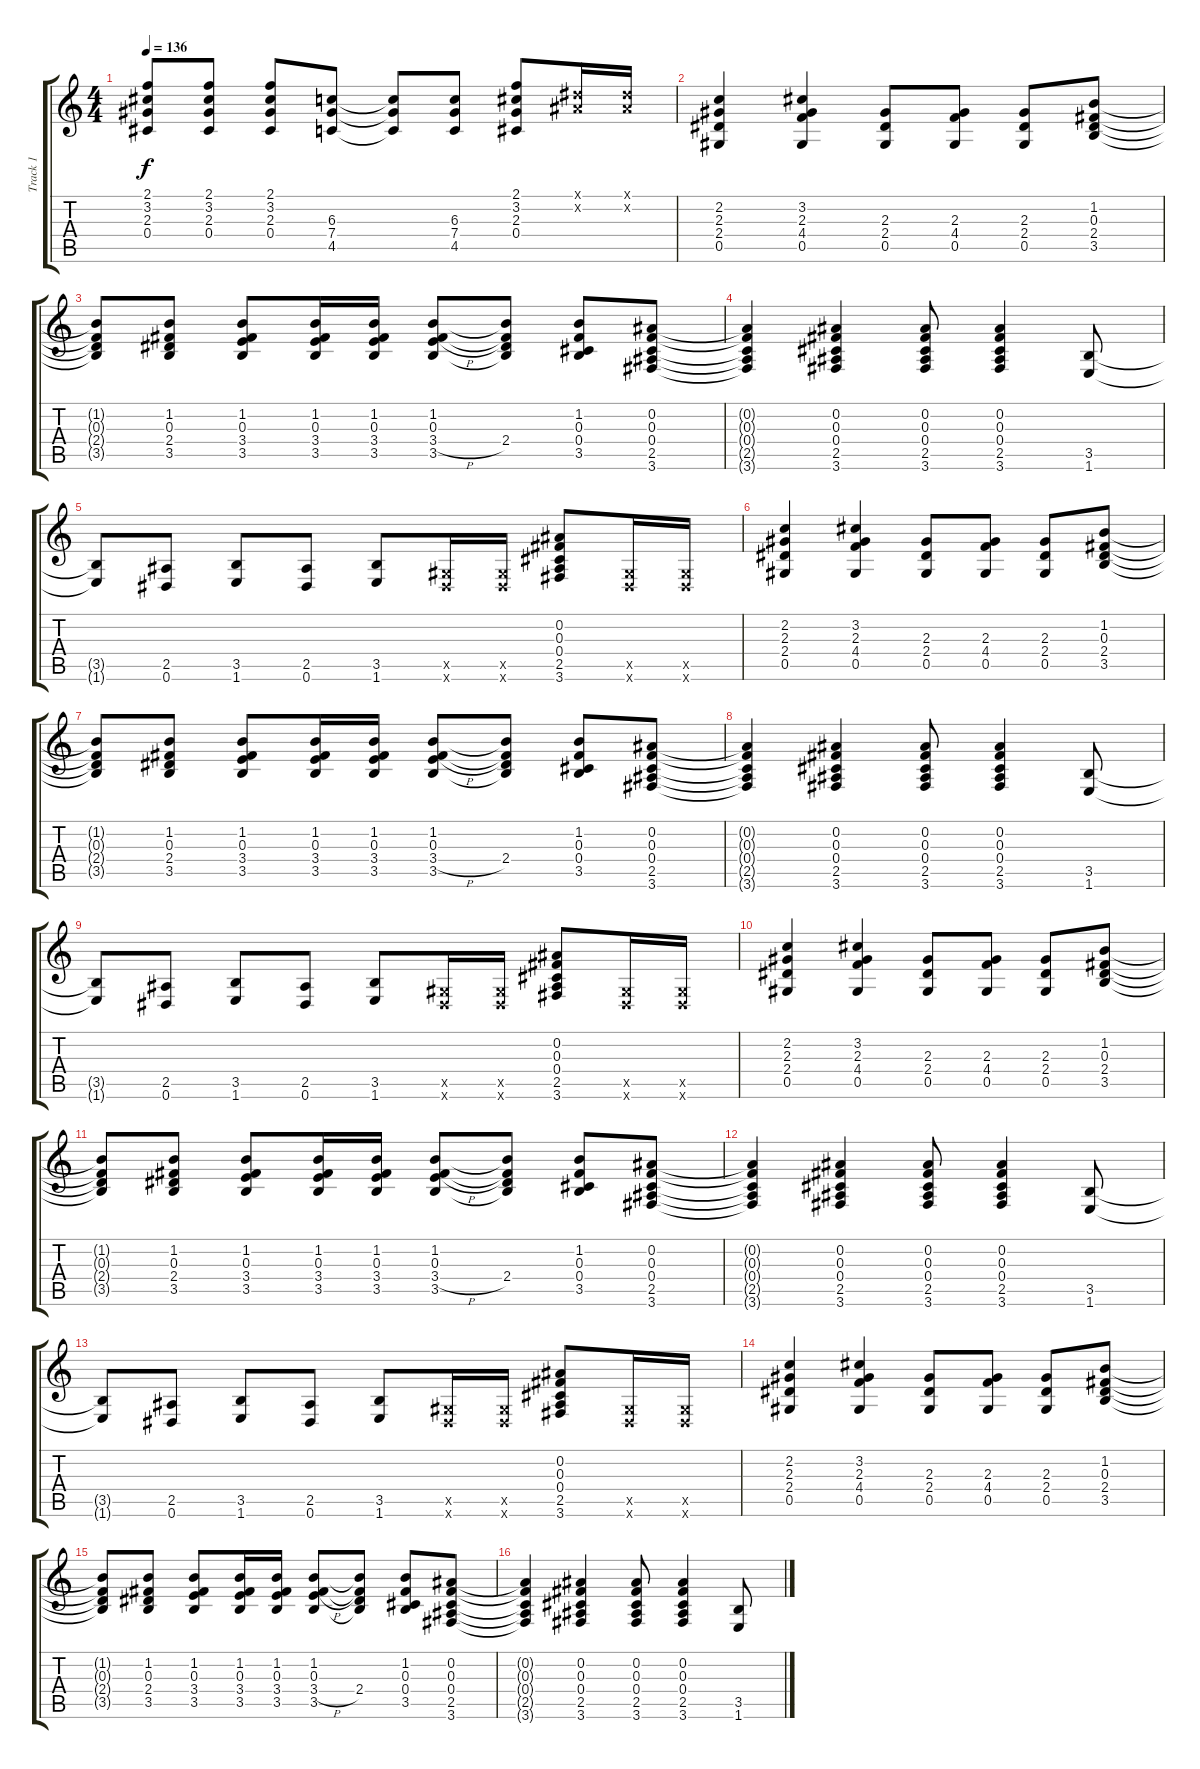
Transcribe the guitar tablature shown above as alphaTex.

\track ("Track 1" "Track 1") {instrument acousticguitarsteel}
\staff {score tabs}
\tuning (Eb4 Bb3 Gb3 Db3 Ab2 Eb2) {hide}
\ts (4 4)
\tempo 136
\clef g2
\ks c
(2.1{t} 3.2{t} 2.3{t} 0.4{t}).8{dy f} (2.1 3.2 2.3 0.4).8 (2.1 3.2 2.3 0.4).8 (6.3 7.4 4.5).8 (6.3{t} 7.4{t} 4.5{t}).8 (6.3 7.4 4.5).8 (2.1 3.2 2.3 0.4).8 (0.1{x} 0.2{x}).16 (0.1{x} 0.2{x}).16 |
(2.2 2.3 2.4 0.5).4 (3.2 2.3 4.4 0.5).4 (2.3 2.4 0.5).8 (2.3 4.4 0.5).8 (2.3 2.4 0.5).8 (1.2 0.3 2.4 3.5).8 |
(1.2{t} 0.3{t} 2.4{t} 3.5{t}).8 (1.2 0.3 2.4 3.5).8 (1.2 0.3 3.4 3.5).8 (1.2 0.3 3.4 3.5).16 (1.2 0.3 3.4 3.5).16 (1.2 0.3 3.4{h} 3.5).8 (1.2{t} 0.3{t} 2.4 3.5{t}).8 (1.2 0.3 0.4 3.5).8 (0.2 0.3 0.4 2.5 3.6).8 |
(0.2{t} 0.3{t} 0.4{t} 2.5{t} 3.6{t}).4 (0.2 0.3 0.4 2.5 3.6).4 (0.2 0.3 0.4 2.5 3.6).8 (0.2 0.3 0.4 2.5 3.6).4 (3.5 1.6).8 |
(3.5{t} 1.6{t}).8 (2.5 0.6).8 (3.5 1.6).8 (2.5 0.6).8 (3.5 1.6).8 (0.5{x} 0.6{x}).16 (0.5{x} 0.6{x}).16 (0.2 0.3 0.4 2.5 3.6).8 (0.5{x} 0.6{x}).16 (0.5{x} 0.6{x}).16 |
(2.2 2.3 2.4 0.5).4 (3.2 2.3 4.4 0.5).4 (2.3 2.4 0.5).8 (2.3 4.4 0.5).8 (2.3 2.4 0.5).8 (1.2 0.3 2.4 3.5).8 |
(1.2{t} 0.3{t} 2.4{t} 3.5{t}).8 (1.2 0.3 2.4 3.5).8 (1.2 0.3 3.4 3.5).8 (1.2 0.3 3.4 3.5).16 (1.2 0.3 3.4 3.5).16 (1.2 0.3 3.4{h} 3.5).8 (1.2{t} 0.3{t} 2.4 3.5{t}).8 (1.2 0.3 0.4 3.5).8 (0.2 0.3 0.4 2.5 3.6).8 |
(0.2{t} 0.3{t} 0.4{t} 2.5{t} 3.6{t}).4 (0.2 0.3 0.4 2.5 3.6).4 (0.2 0.3 0.4 2.5 3.6).8 (0.2 0.3 0.4 2.5 3.6).4 (3.5 1.6).8 |
(3.5{t} 1.6{t}).8 (2.5 0.6).8 (3.5 1.6).8 (2.5 0.6).8 (3.5 1.6).8 (0.5{x} 0.6{x}).16 (0.5{x} 0.6{x}).16 (0.2 0.3 0.4 2.5 3.6).8 (0.5{x} 0.6{x}).16 (0.5{x} 0.6{x}).16 |
(2.2 2.3 2.4 0.5).4 (3.2 2.3 4.4 0.5).4 (2.3 2.4 0.5).8 (2.3 4.4 0.5).8 (2.3 2.4 0.5).8 (1.2 0.3 2.4 3.5).8 |
(1.2{t} 0.3{t} 2.4{t} 3.5{t}).8 (1.2 0.3 2.4 3.5).8 (1.2 0.3 3.4 3.5).8 (1.2 0.3 3.4 3.5).16 (1.2 0.3 3.4 3.5).16 (1.2 0.3 3.4{h} 3.5).8 (1.2{t} 0.3{t} 2.4 3.5{t}).8 (1.2 0.3 0.4 3.5).8 (0.2 0.3 0.4 2.5 3.6).8 |
(0.2{t} 0.3{t} 0.4{t} 2.5{t} 3.6{t}).4 (0.2 0.3 0.4 2.5 3.6).4 (0.2 0.3 0.4 2.5 3.6).8 (0.2 0.3 0.4 2.5 3.6).4 (3.5 1.6).8 |
(3.5{t} 1.6{t}).8 (2.5 0.6).8 (3.5 1.6).8 (2.5 0.6).8 (3.5 1.6).8 (0.5{x} 0.6{x}).16 (0.5{x} 0.6{x}).16 (0.2 0.3 0.4 2.5 3.6).8 (0.5{x} 0.6{x}).16 (0.5{x} 0.6{x}).16 |
(2.2 2.3 2.4 0.5).4 (3.2 2.3 4.4 0.5).4 (2.3 2.4 0.5).8 (2.3 4.4 0.5).8 (2.3 2.4 0.5).8 (1.2 0.3 2.4 3.5).8 |
(1.2{t} 0.3{t} 2.4{t} 3.5{t}).8 (1.2 0.3 2.4 3.5).8 (1.2 0.3 3.4 3.5).8 (1.2 0.3 3.4 3.5).16 (1.2 0.3 3.4 3.5).16 (1.2 0.3 3.4{h} 3.5).8 (1.2{t} 0.3{t} 2.4 3.5{t}).8 (1.2 0.3 0.4 3.5).8 (0.2 0.3 0.4 2.5 3.6).8 |
(0.2{t} 0.3{t} 0.4{t} 2.5{t} 3.6{t}).4 (0.2 0.3 0.4 2.5 3.6).4 (0.2 0.3 0.4 2.5 3.6).8 (0.2 0.3 0.4 2.5 3.6).4 (3.5 1.6).8
